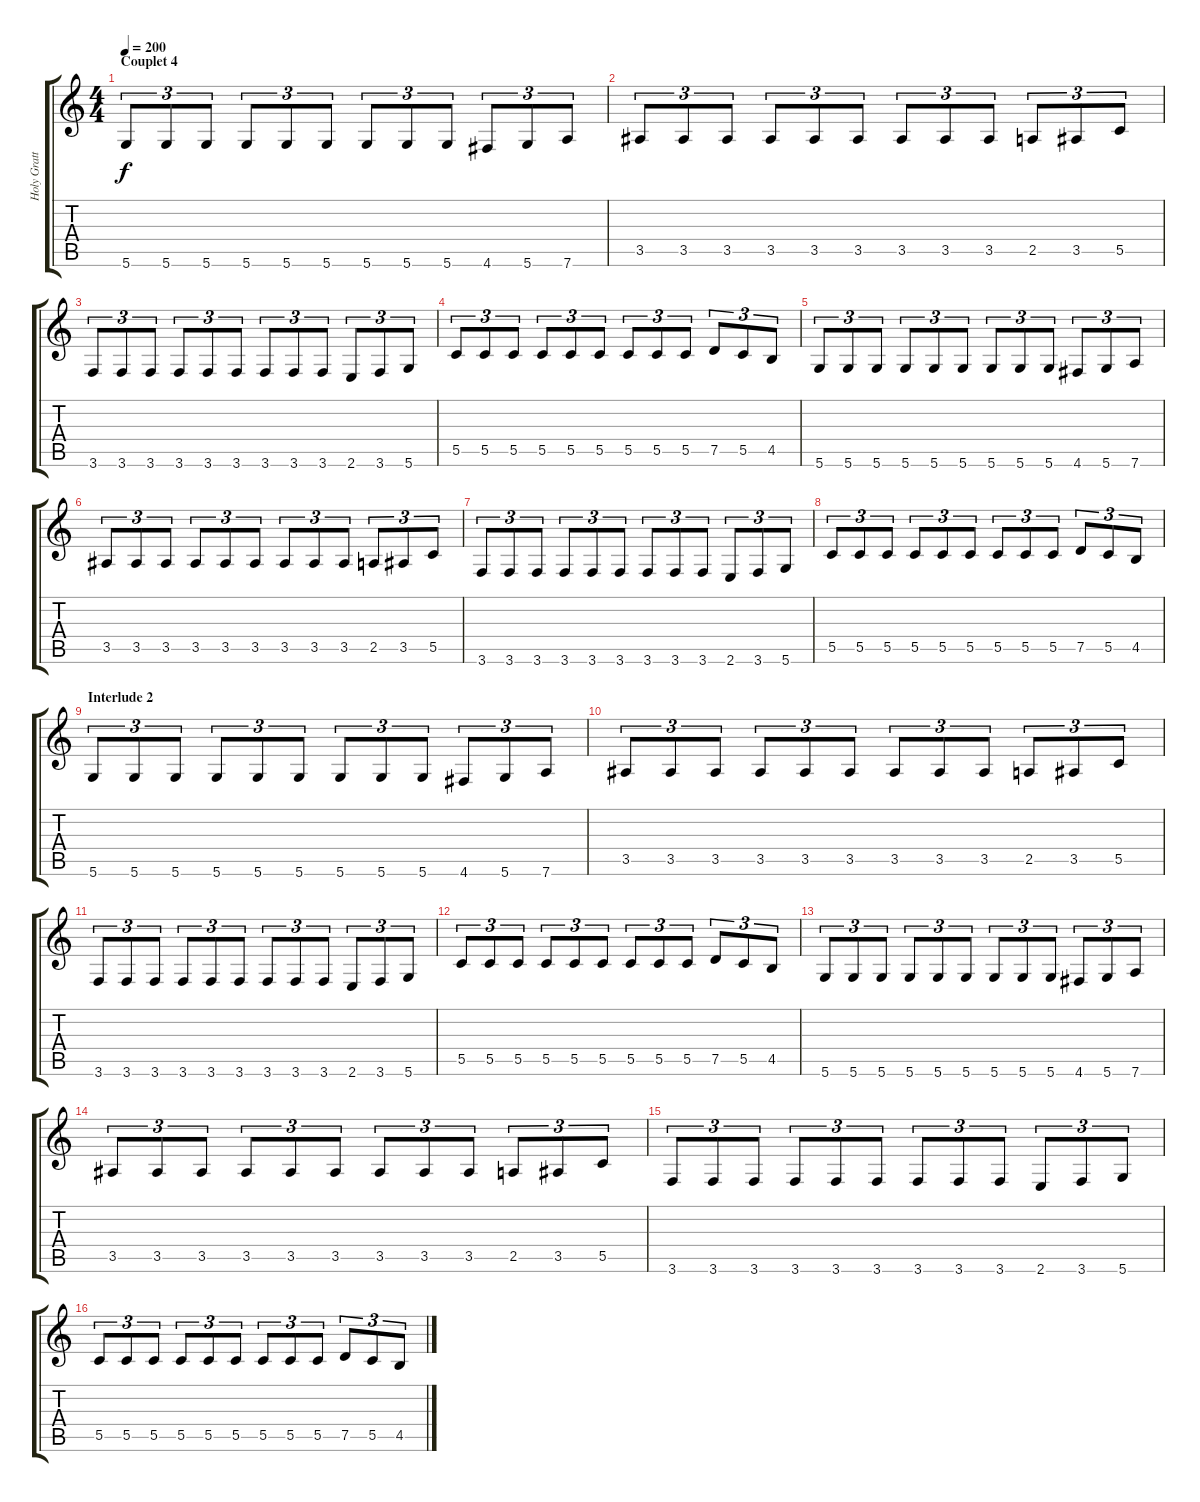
\track ("Holy Gratte 1" "Holy Gratt") {instrument distortionguitar}
\staff {score tabs}
\tuning (D4 A3 F3 C3 G2 D2) {hide}
\ts (4 4)
\section ("" "Couplet 4")
\tempo 200
\clef g2
\ks c
5.6.8{tu (3 2) dy f} 5.6.8{tu (3 2)} 5.6.8{tu (3 2)} 5.6.8{tu (3 2)} 5.6.8{tu (3 2)} 5.6.8{tu (3 2)} 5.6.8{tu (3 2)} 5.6.8{tu (3 2)} 5.6.8{tu (3 2)} 4.6.8{tu (3 2)} 5.6.8{tu (3 2)} 7.6.8{tu (3 2)} |
3.5.8{tu (3 2)} 3.5.8{tu (3 2)} 3.5.8{tu (3 2)} 3.5.8{tu (3 2)} 3.5.8{tu (3 2)} 3.5.8{tu (3 2)} 3.5.8{tu (3 2)} 3.5.8{tu (3 2)} 3.5.8{tu (3 2)} 2.5.8{tu (3 2)} 3.5.8{tu (3 2)} 5.5.8{tu (3 2)} |
3.6.8{tu (3 2)} 3.6.8{tu (3 2)} 3.6.8{tu (3 2)} 3.6.8{tu (3 2)} 3.6.8{tu (3 2)} 3.6.8{tu (3 2)} 3.6.8{tu (3 2)} 3.6.8{tu (3 2)} 3.6.8{tu (3 2)} 2.6.8{tu (3 2)} 3.6.8{tu (3 2)} 5.6.8{tu (3 2)} |
5.5.8{tu (3 2)} 5.5.8{tu (3 2)} 5.5.8{tu (3 2)} 5.5.8{tu (3 2)} 5.5.8{tu (3 2)} 5.5.8{tu (3 2)} 5.5.8{tu (3 2)} 5.5.8{tu (3 2)} 5.5.8{tu (3 2)} 7.5.8{tu (3 2)} 5.5.8{tu (3 2)} 4.5.8{tu (3 2)} |
5.6.8{tu (3 2)} 5.6.8{tu (3 2)} 5.6.8{tu (3 2)} 5.6.8{tu (3 2)} 5.6.8{tu (3 2)} 5.6.8{tu (3 2)} 5.6.8{tu (3 2)} 5.6.8{tu (3 2)} 5.6.8{tu (3 2)} 4.6.8{tu (3 2)} 5.6.8{tu (3 2)} 7.6.8{tu (3 2)} |
3.5.8{tu (3 2)} 3.5.8{tu (3 2)} 3.5.8{tu (3 2)} 3.5.8{tu (3 2)} 3.5.8{tu (3 2)} 3.5.8{tu (3 2)} 3.5.8{tu (3 2)} 3.5.8{tu (3 2)} 3.5.8{tu (3 2)} 2.5.8{tu (3 2)} 3.5.8{tu (3 2)} 5.5.8{tu (3 2)} |
3.6.8{tu (3 2)} 3.6.8{tu (3 2)} 3.6.8{tu (3 2)} 3.6.8{tu (3 2)} 3.6.8{tu (3 2)} 3.6.8{tu (3 2)} 3.6.8{tu (3 2)} 3.6.8{tu (3 2)} 3.6.8{tu (3 2)} 2.6.8{tu (3 2)} 3.6.8{tu (3 2)} 5.6.8{tu (3 2)} |
5.5.8{tu (3 2)} 5.5.8{tu (3 2)} 5.5.8{tu (3 2)} 5.5.8{tu (3 2)} 5.5.8{tu (3 2)} 5.5.8{tu (3 2)} 5.5.8{tu (3 2)} 5.5.8{tu (3 2)} 5.5.8{tu (3 2)} 7.5.8{tu (3 2)} 5.5.8{tu (3 2)} 4.5.8{tu (3 2)} |
\section ("" "Interlude 2")
5.6.8{tu (3 2)} 5.6.8{tu (3 2)} 5.6.8{tu (3 2)} 5.6.8{tu (3 2)} 5.6.8{tu (3 2)} 5.6.8{tu (3 2)} 5.6.8{tu (3 2)} 5.6.8{tu (3 2)} 5.6.8{tu (3 2)} 4.6.8{tu (3 2)} 5.6.8{tu (3 2)} 7.6.8{tu (3 2)} |
3.5.8{tu (3 2)} 3.5.8{tu (3 2)} 3.5.8{tu (3 2)} 3.5.8{tu (3 2)} 3.5.8{tu (3 2)} 3.5.8{tu (3 2)} 3.5.8{tu (3 2)} 3.5.8{tu (3 2)} 3.5.8{tu (3 2)} 2.5.8{tu (3 2)} 3.5.8{tu (3 2)} 5.5.8{tu (3 2)} |
3.6.8{tu (3 2)} 3.6.8{tu (3 2)} 3.6.8{tu (3 2)} 3.6.8{tu (3 2)} 3.6.8{tu (3 2)} 3.6.8{tu (3 2)} 3.6.8{tu (3 2)} 3.6.8{tu (3 2)} 3.6.8{tu (3 2)} 2.6.8{tu (3 2)} 3.6.8{tu (3 2)} 5.6.8{tu (3 2)} |
5.5.8{tu (3 2)} 5.5.8{tu (3 2)} 5.5.8{tu (3 2)} 5.5.8{tu (3 2)} 5.5.8{tu (3 2)} 5.5.8{tu (3 2)} 5.5.8{tu (3 2)} 5.5.8{tu (3 2)} 5.5.8{tu (3 2)} 7.5.8{tu (3 2)} 5.5.8{tu (3 2)} 4.5.8{tu (3 2)} |
5.6.8{tu (3 2)} 5.6.8{tu (3 2)} 5.6.8{tu (3 2)} 5.6.8{tu (3 2)} 5.6.8{tu (3 2)} 5.6.8{tu (3 2)} 5.6.8{tu (3 2)} 5.6.8{tu (3 2)} 5.6.8{tu (3 2)} 4.6.8{tu (3 2)} 5.6.8{tu (3 2)} 7.6.8{tu (3 2)} |
3.5.8{tu (3 2)} 3.5.8{tu (3 2)} 3.5.8{tu (3 2)} 3.5.8{tu (3 2)} 3.5.8{tu (3 2)} 3.5.8{tu (3 2)} 3.5.8{tu (3 2)} 3.5.8{tu (3 2)} 3.5.8{tu (3 2)} 2.5.8{tu (3 2)} 3.5.8{tu (3 2)} 5.5.8{tu (3 2)} |
3.6.8{tu (3 2)} 3.6.8{tu (3 2)} 3.6.8{tu (3 2)} 3.6.8{tu (3 2)} 3.6.8{tu (3 2)} 3.6.8{tu (3 2)} 3.6.8{tu (3 2)} 3.6.8{tu (3 2)} 3.6.8{tu (3 2)} 2.6.8{tu (3 2)} 3.6.8{tu (3 2)} 5.6.8{tu (3 2)} |
5.5.8{tu (3 2)} 5.5.8{tu (3 2)} 5.5.8{tu (3 2)} 5.5.8{tu (3 2)} 5.5.8{tu (3 2)} 5.5.8{tu (3 2)} 5.5.8{tu (3 2)} 5.5.8{tu (3 2)} 5.5.8{tu (3 2)} 7.5.8{tu (3 2)} 5.5.8{tu (3 2)} 4.5.8{tu (3 2)}
